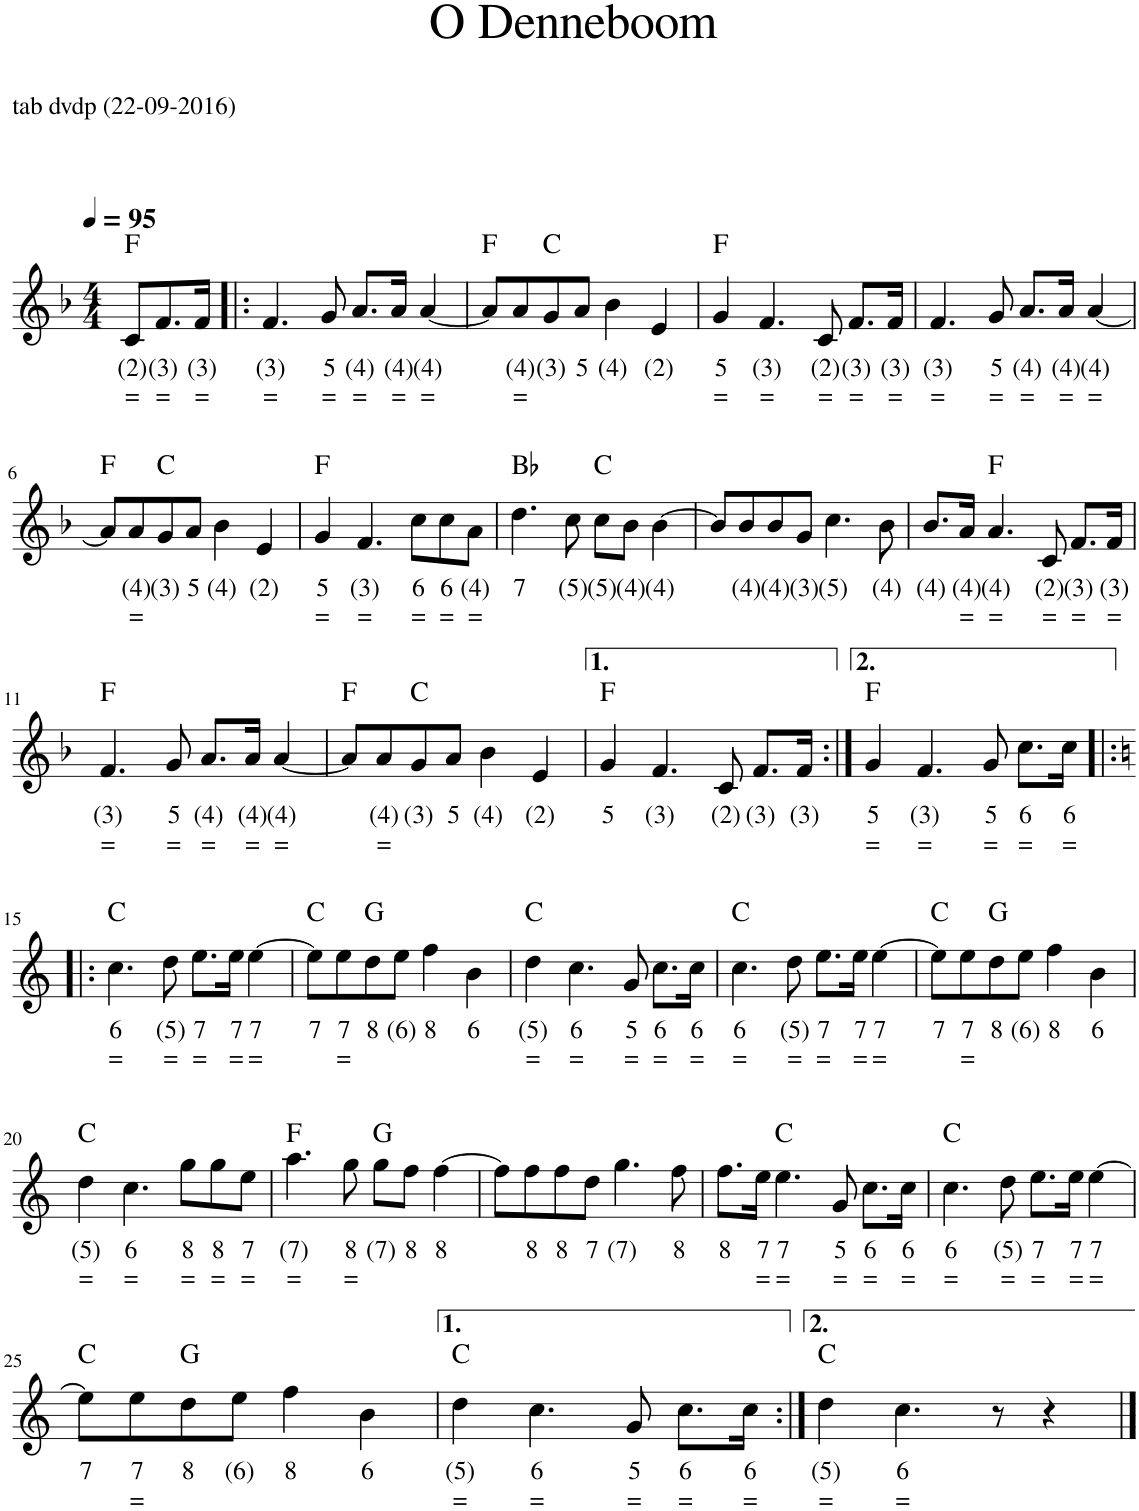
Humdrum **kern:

**kern	**text	**text	**harte
*part1	*part1	*part1	*part1
*staff1	*staff1	*staff1	*
*I"Stem	*	*	*
*I'Stm.	*	*	*
*clefG2	*	*	*
*k[b-]	*	*	*
*M4/4	*	*	*
*MM95	*	*	*
=1	=1	=1	=1
!	!LO:LY:b	!LO:LY:b	!
8c/L	(2)	=	F:maj
!	!LO:LY:b	!LO:LY:b	!
8.f/	(3)	=	.
!	!LO:LY:b	!LO:LY:b	!
16f/Jk	(3)	=	.
=2!|:	=2!|:	=2!|:	=2!|:
!	!LO:LY:b	!LO:LY:b	!
4.f/	(3)	=	.
!	!LO:LY:b	!LO:LY:b	!
8g/	5	=	.
!	!LO:LY:b	!LO:LY:b	!
8.a/L	(4)	=	.
!	!LO:LY:b	!LO:LY:b	!
16a/Jk	(4)	=	.
!	!LO:LY:b	!LO:LY:b	!
[4a/	(4)	=	.
=3	=3	=3	=3
8a/L]	.	.	F:maj
!	!LO:LY:b	!LO:LY:b	!
8a/	(4)	=	.
!	!LO:LY:b	!	!
8g/	(3)	.	C:maj
!	!LO:LY:b	!	!
8a/J	5	.	.
!	!LO:LY:b	!	!
4b-\	(4)	.	.
!	!LO:LY:b	!	!
4e/	(2)	.	.
=4	=4	=4	=4
!	!LO:LY:b	!LO:LY:b	!
4g/	5	=	F:maj
!	!LO:LY:b	!LO:LY:b	!
4.f/	(3)	=	.
!	!LO:LY:b	!LO:LY:b	!
8c/	(2)	=	.
!	!LO:LY:b	!LO:LY:b	!
8.f/L	(3)	=	.
!	!LO:LY:b	!LO:LY:b	!
16f/Jk	(3)	=	.
=5	=5	=5	=5
!	!LO:LY:b	!LO:LY:b	!
4.f/	(3)	=	.
!	!LO:LY:b	!LO:LY:b	!
8g/	5	=	.
!	!LO:LY:b	!LO:LY:b	!
8.a/L	(4)	=	.
!	!LO:LY:b	!LO:LY:b	!
16a/Jk	(4)	=	.
!	!LO:LY:b	!LO:LY:b	!
[4a/	(4)	=	.
!!LO:LB:g=z
=6	=6	=6	=6
8a/L]	.	.	F:maj
!	!LO:LY:b	!LO:LY:b	!
8a/	(4)	=	.
!	!LO:LY:b	!	!
8g/	(3)	.	C:maj
!	!LO:LY:b	!	!
8a/J	5	.	.
!	!LO:LY:b	!	!
4b-\	(4)	.	.
!	!LO:LY:b	!	!
4e/	(2)	.	.
=7	=7	=7	=7
!	!LO:LY:b	!LO:LY:b	!
4g/	5	=	F:maj
!	!LO:LY:b	!LO:LY:b	!
4.f/	(3)	=	.
!	!LO:LY:b	!LO:LY:b	!
8cc\L	6	=	.
!	!LO:LY:b	!LO:LY:b	!
8cc\	6	=	.
!	!LO:LY:b	!LO:LY:b	!
8a\J	(4)	=	.
=8	=8	=8	=8
!	!LO:LY:b	!	!
4.dd\	7	.	Bb:maj
!	!LO:LY:b	!	!
8cc\	(5)	.	.
!	!LO:LY:b	!	!
8cc\L	(5)	.	C:maj
!	!LO:LY:b	!	!
8b-\J	(4)	.	.
!	!LO:LY:b	!	!
[4b-\	(4)	.	.
=9	=9	=9	=9
8b-/L]	.	.	.
!	!LO:LY:b	!	!
8b-/	(4)	.	.
!	!LO:LY:b	!	!
8b-/	(4)	.	.
!	!LO:LY:b	!	!
8g/J	(3)	.	.
!	!LO:LY:b	!	!
4.cc\	(5)	.	.
!	!LO:LY:b	!	!
8b-\	(4)	.	.
=10	=10	=10	=10
!	!LO:LY:b	!	!
8.b-/L	(4)	.	.
!	!LO:LY:b	!LO:LY:b	!
16a/Jk	(4)	=	.
!	!LO:LY:b	!LO:LY:b	!
4.a/	(4)	=	F:maj
!	!LO:LY:b	!LO:LY:b	!
8c/	(2)	=	.
!	!LO:LY:b	!LO:LY:b	!
8.f/L	(3)	=	.
!	!LO:LY:b	!LO:LY:b	!
16f/Jk	(3)	=	.
!!LO:LB:g=z
=11	=11	=11	=11
!	!LO:LY:b	!LO:LY:b	!
4.f/	(3)	=	F:maj
!	!LO:LY:b	!LO:LY:b	!
8g/	5	=	.
!	!LO:LY:b	!LO:LY:b	!
8.a/L	(4)	=	.
!	!LO:LY:b	!LO:LY:b	!
16a/Jk	(4)	=	.
!	!LO:LY:b	!LO:LY:b	!
[4a/	(4)	=	.
=12	=12	=12	=12
8a/L]	.	.	F:maj
!	!LO:LY:b	!LO:LY:b	!
8a/	(4)	=	.
!	!LO:LY:b	!	!
8g/	(3)	.	C:maj
!	!LO:LY:b	!	!
8a/J	5	.	.
!	!LO:LY:b	!	!
4b-\	(4)	.	.
!	!LO:LY:b	!	!
4e/	(2)	.	.
=13	=13	=13	=13
!	!LO:LY:b	!	!
4g/	5	.	F:maj
!	!LO:LY:b	!	!
4.f/	(3)	.	.
!	!LO:LY:b	!	!
8c/	(2)	.	.
!	!LO:LY:b	!	!
8.f/L	(3)	.	.
!	!LO:LY:b	!	!
16f/Jk	(3)	.	.
=14:|!	=14:|!	=14:|!	=14:|!
!	!LO:LY:b	!LO:LY:b	!
4g/	5	=	F:maj
!	!LO:LY:b	!LO:LY:b	!
4.f/	(3)	=	.
!	!LO:LY:b	!LO:LY:b	!
8g/	5	=	.
!	!LO:LY:b	!LO:LY:b	!
8.cc\L	6	=	.
!	!LO:LY:b	!LO:LY:b	!
16cc\Jk	6	=	.
!!LO:LB:g=z
=15!|:	=15!|:	=15!|:	=15!|:
*k[]	*	*	*
!	!LO:LY:b	!LO:LY:b	!
4.cc\	6	=	C:maj
!	!LO:LY:b	!LO:LY:b	!
8dd\	(5)	=	.
!	!LO:LY:b	!LO:LY:b	!
8.ee\L	7	=	.
!	!LO:LY:b	!LO:LY:b	!
16ee\Jk	7	=	.
!	!LO:LY:b	!LO:LY:b	!
[4ee\	7	=	.
=16	=16	=16	=16
!	!LO:LY:b	!	!
8ee\L]	7	.	C:maj
!	!LO:LY:b	!LO:LY:b	!
8ee\	7	=	.
!	!LO:LY:b	!	!
8dd\	8	.	G:maj
!	!LO:LY:b	!	!
8ee\J	(6)	.	.
!	!LO:LY:b	!	!
4ff\	8	.	.
!	!LO:LY:b	!	!
4b\	6	.	.
=17	=17	=17	=17
!	!LO:LY:b	!LO:LY:b	!
4dd\	(5)	=	C:maj
!	!LO:LY:b	!LO:LY:b	!
4.cc\	6	=	.
!	!LO:LY:b	!LO:LY:b	!
8g/	5	=	.
!	!LO:LY:b	!LO:LY:b	!
8.cc\L	6	=	.
!	!LO:LY:b	!LO:LY:b	!
16cc\Jk	6	=	.
=18	=18	=18	=18
!	!LO:LY:b	!LO:LY:b	!
4.cc\	6	=	C:maj
!	!LO:LY:b	!LO:LY:b	!
8dd\	(5)	=	.
!	!LO:LY:b	!LO:LY:b	!
8.ee\L	7	=	.
!	!LO:LY:b	!LO:LY:b	!
16ee\Jk	7	=	.
!	!LO:LY:b	!LO:LY:b	!
[4ee\	7	=	.
=19	=19	=19	=19
!	!LO:LY:b	!	!
8ee\L]	7	.	C:maj
!	!LO:LY:b	!LO:LY:b	!
8ee\	7	=	.
!	!LO:LY:b	!	!
8dd\	8	.	G:maj
!	!LO:LY:b	!	!
8ee\J	(6)	.	.
!	!LO:LY:b	!	!
4ff\	8	.	.
!	!LO:LY:b	!	!
4b\	6	.	.
!!LO:LB:g=z
=20	=20	=20	=20
!	!LO:LY:b	!LO:LY:b	!
4dd\	(5)	=	C:maj
!	!LO:LY:b	!LO:LY:b	!
4.cc\	6	=	.
!	!LO:LY:b	!LO:LY:b	!
8gg\L	8	=	.
!	!LO:LY:b	!LO:LY:b	!
8gg\	8	=	.
!	!LO:LY:b	!LO:LY:b	!
8ee\J	7	=	.
=21	=21	=21	=21
!	!LO:LY:b	!LO:LY:b	!
4.aa\	(7)	=	F:maj
!	!LO:LY:b	!LO:LY:b	!
8gg\	8	=	.
!	!LO:LY:b	!	!
8gg\L	(7)	.	G:maj
!	!LO:LY:b	!	!
8ff\J	8	.	.
!	!LO:LY:b	!	!
[4ff\	8	.	.
=22	=22	=22	=22
8ff\L]	.	.	.
!	!LO:LY:b	!	!
8ff\	8	.	.
!	!LO:LY:b	!	!
8ff\	8	.	.
!	!LO:LY:b	!	!
8dd\J	7	.	.
!	!LO:LY:b	!	!
4.gg\	(7)	.	.
!	!LO:LY:b	!	!
8ff\	8	.	.
=23	=23	=23	=23
!	!LO:LY:b	!	!
8.ff\L	8	.	.
!	!LO:LY:b	!LO:LY:b	!
16ee\Jk	7	=	.
!	!LO:LY:b	!LO:LY:b	!
4.ee\	7	=	C:maj
!	!LO:LY:b	!LO:LY:b	!
8g/	5	=	.
!	!LO:LY:b	!LO:LY:b	!
8.cc\L	6	=	.
!	!LO:LY:b	!LO:LY:b	!
16cc\Jk	6	=	.
=24	=24	=24	=24
!	!LO:LY:b	!LO:LY:b	!
4.cc\	6	=	C:maj
!	!LO:LY:b	!LO:LY:b	!
8dd\	(5)	=	.
!	!LO:LY:b	!LO:LY:b	!
8.ee\L	7	=	.
!	!LO:LY:b	!LO:LY:b	!
16ee\Jk	7	=	.
!	!LO:LY:b	!LO:LY:b	!
[4ee\	7	=	.
!!LO:LB:g=z
=25	=25	=25	=25
!	!LO:LY:b	!	!
8ee\L]	7	.	C:maj
!	!LO:LY:b	!LO:LY:b	!
8ee\	7	=	.
!	!LO:LY:b	!	!
8dd\	8	.	G:maj
!	!LO:LY:b	!	!
8ee\J	(6)	.	.
!	!LO:LY:b	!	!
4ff\	8	.	.
!	!LO:LY:b	!	!
4b\	6	.	.
=26	=26	=26	=26
!	!LO:LY:b	!LO:LY:b	!
4dd\	(5)	=	C:maj
!	!LO:LY:b	!LO:LY:b	!
4.cc\	6	=	.
!	!LO:LY:b	!LO:LY:b	!
8g/	5	=	.
!	!LO:LY:b	!LO:LY:b	!
8.cc\L	6	=	.
!	!LO:LY:b	!LO:LY:b	!
16cc\Jk	6	=	.
=27:|!	=27:|!	=27:|!	=27:|!
!	!LO:LY:b	!LO:LY:b	!
4dd\	(5)	=	C:maj
!	!LO:LY:b	!LO:LY:b	!
4.cc\	6	=	.
8r	.	.	.
4r	.	.	.
==	==	==	==
*-	*-	*-	*-
